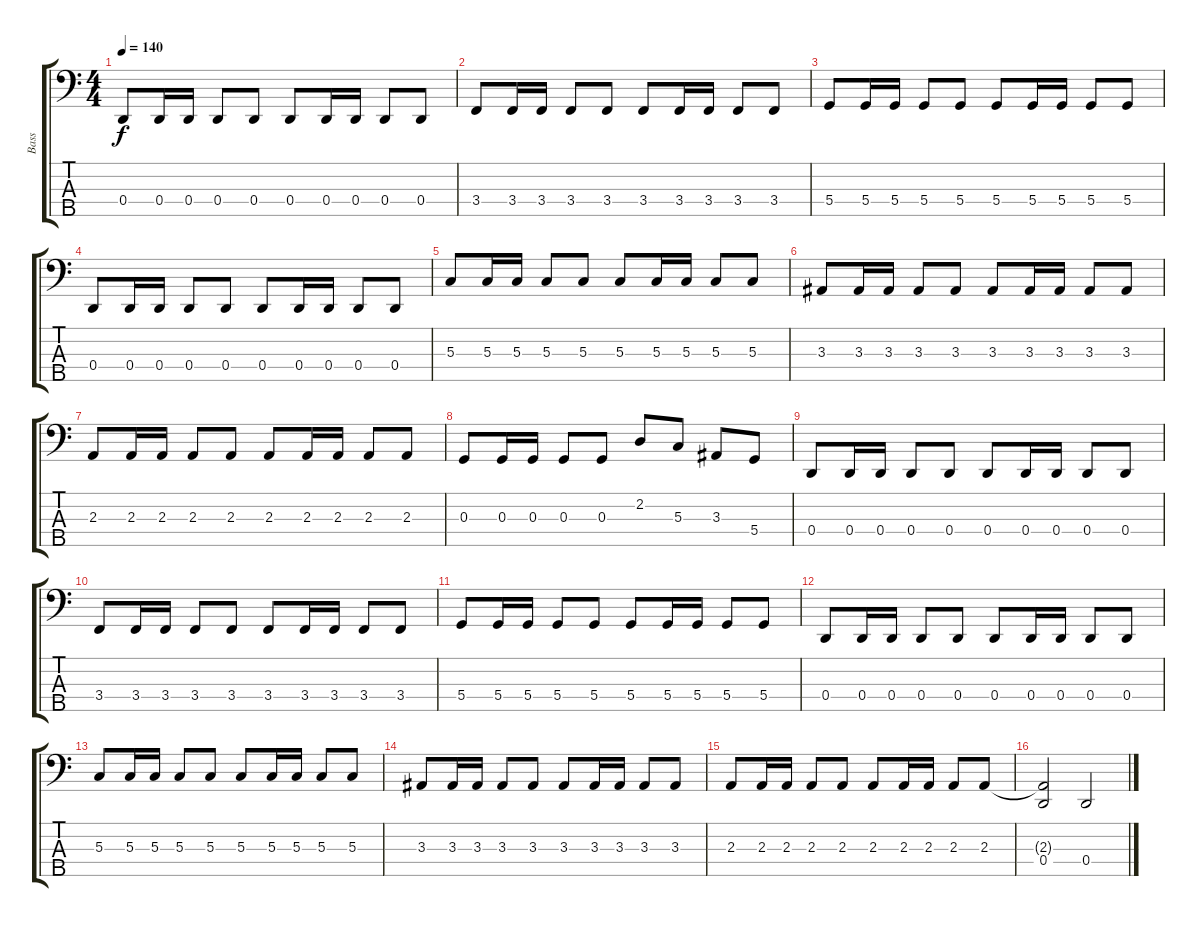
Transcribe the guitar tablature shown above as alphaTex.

\track ("Bass" "Bass") {instrument electricbassfinger}
\staff {score tabs}
\tuning (F2 C2 G1 D1 A0) {hide}
\ts (4 4)
\tempo 140
\clef f4
\ks c
0.4.8{dy f} 0.4.16 0.4.16 0.4.8 0.4.8 0.4.8 0.4.16 0.4.16 0.4.8 0.4.8 |
3.4.8 3.4.16 3.4.16 3.4.8 3.4.8 3.4.8 3.4.16 3.4.16 3.4.8 3.4.8 |
5.4.8 5.4.16 5.4.16 5.4.8 5.4.8 5.4.8 5.4.16 5.4.16 5.4.8 5.4.8 |
0.4.8 0.4.16 0.4.16 0.4.8 0.4.8 0.4.8 0.4.16 0.4.16 0.4.8 0.4.8 |
5.3.8 5.3.16 5.3.16 5.3.8 5.3.8 5.3.8 5.3.16 5.3.16 5.3.8 5.3.8 |
3.3.8 3.3.16 3.3.16 3.3.8 3.3.8 3.3.8 3.3.16 3.3.16 3.3.8 3.3.8 |
2.3.8 2.3.16 2.3.16 2.3.8 2.3.8 2.3.8 2.3.16 2.3.16 2.3.8 2.3.8 |
0.3.8 0.3.16 0.3.16 0.3.8 0.3.8 2.2.8 5.3.8 3.3.8 5.4.8 |
0.4.8 0.4.16 0.4.16 0.4.8 0.4.8 0.4.8 0.4.16 0.4.16 0.4.8 0.4.8 |
3.4.8 3.4.16 3.4.16 3.4.8 3.4.8 3.4.8 3.4.16 3.4.16 3.4.8 3.4.8 |
5.4.8 5.4.16 5.4.16 5.4.8 5.4.8 5.4.8 5.4.16 5.4.16 5.4.8 5.4.8 |
0.4.8 0.4.16 0.4.16 0.4.8 0.4.8 0.4.8 0.4.16 0.4.16 0.4.8 0.4.8 |
5.3.8 5.3.16 5.3.16 5.3.8 5.3.8 5.3.8 5.3.16 5.3.16 5.3.8 5.3.8 |
3.3.8 3.3.16 3.3.16 3.3.8 3.3.8 3.3.8 3.3.16 3.3.16 3.3.8 3.3.8 |
2.3.8 2.3.16 2.3.16 2.3.8 2.3.8 2.3.8 2.3.16 2.3.16 2.3.8 2.3.8 |
(2.3{t} 0.4).2 0.4.2
